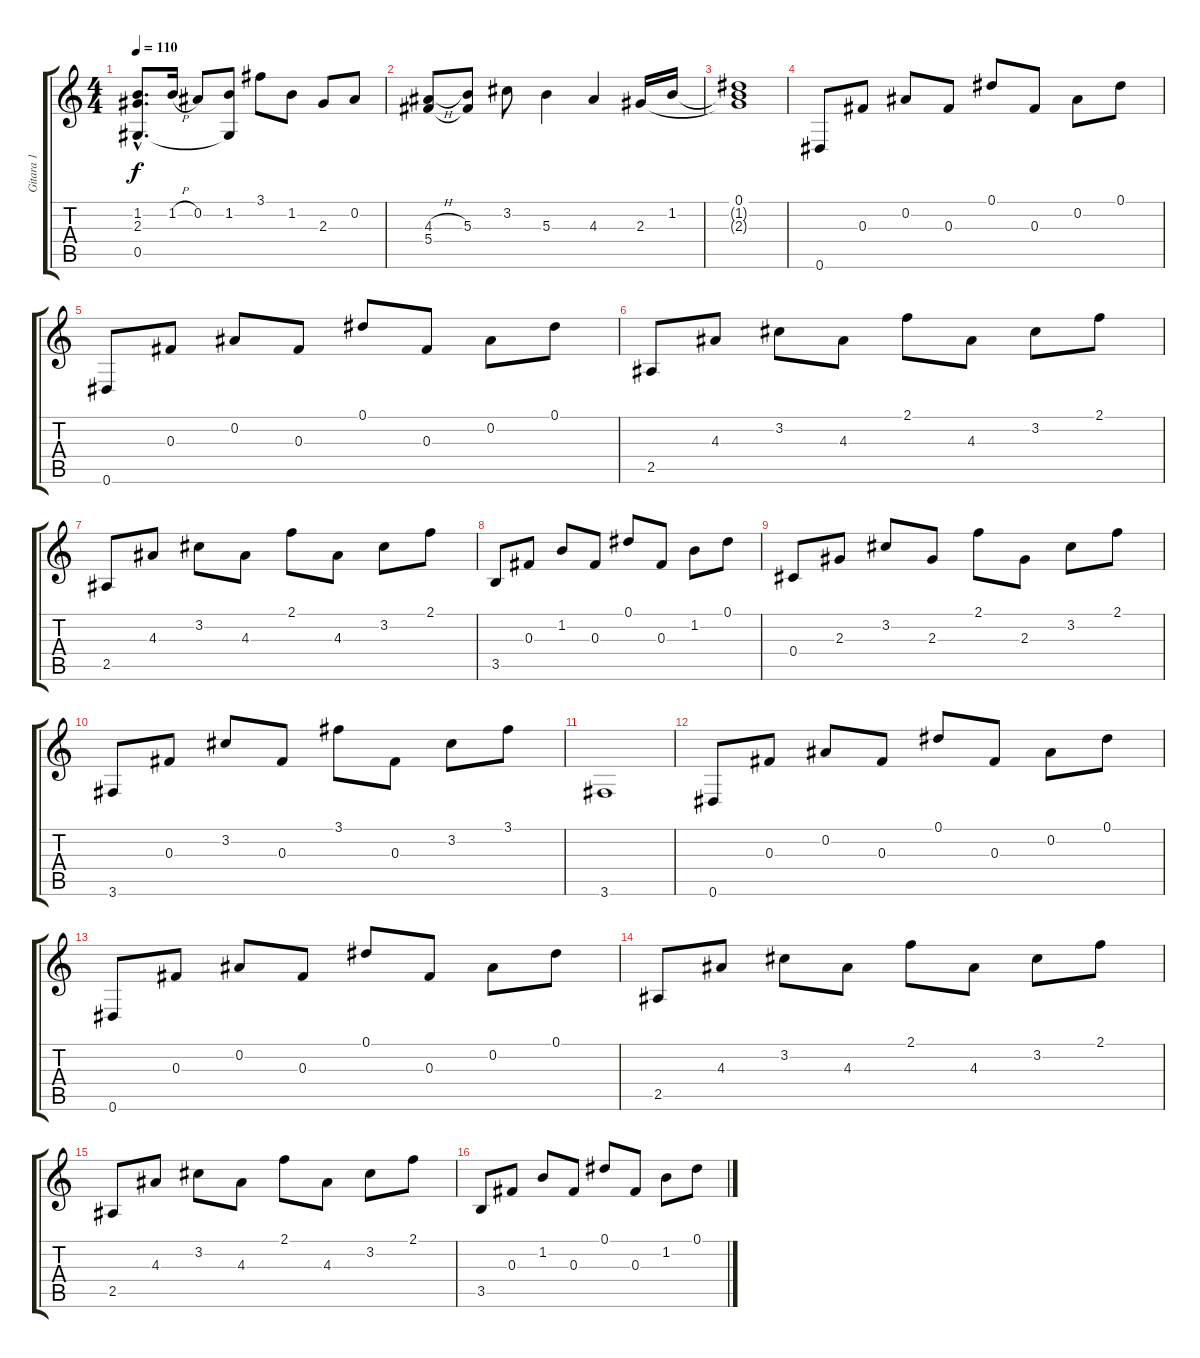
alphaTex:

\track ("Gitara 1" "Gitara 1") {instrument acousticguitarnylon}
\staff {score tabs}
\tuning (Eb4 Bb3 Gb3 Db3 Ab2 Eb2) {hide}
\ts (4 4)
\tempo 110
\clef g2
\ks c
(1.2{hac} 2.3{hac} 0.5{hac}).8{d dy f} 1.2{h}.16 0.2.8 (1.2 0.5{t}).8 3.1.8 1.2.8 2.3.8 0.2.8 |
(4.3{h} 5.4).8 (5.3 5.4{t}).8 3.2.8 5.3.4 4.3.4 2.3.16 1.2.16 |
(0.1 1.2{t} 2.3{t}).1 |
0.6.8 0.3.8 0.2.8 0.3.8 0.1.8 0.3.8 0.2.8 0.1.8 |
0.6.8 0.3.8 0.2.8 0.3.8 0.1.8 0.3.8 0.2.8 0.1.8 |
2.5.8 4.3.8 3.2.8 4.3.8 2.1.8 4.3.8 3.2.8 2.1.8 |
2.5.8 4.3.8 3.2.8 4.3.8 2.1.8 4.3.8 3.2.8 2.1.8 |
3.5.8 0.3.8 1.2.8 0.3.8 0.1.8 0.3.8 1.2.8 0.1.8 |
0.4.8 2.3.8 3.2.8 2.3.8 2.1.8 2.3.8 3.2.8 2.1.8 |
3.6.8 0.3.8 3.2.8 0.3.8 3.1.8 0.3.8 3.2.8 3.1.8 |
3.6.1 |
0.6.8 0.3.8 0.2.8 0.3.8 0.1.8 0.3.8 0.2.8 0.1.8 |
0.6.8 0.3.8 0.2.8 0.3.8 0.1.8 0.3.8 0.2.8 0.1.8 |
2.5.8 4.3.8 3.2.8 4.3.8 2.1.8 4.3.8 3.2.8 2.1.8 |
2.5.8 4.3.8 3.2.8 4.3.8 2.1.8 4.3.8 3.2.8 2.1.8 |
3.5.8 0.3.8 1.2.8 0.3.8 0.1.8 0.3.8 1.2.8 0.1.8
